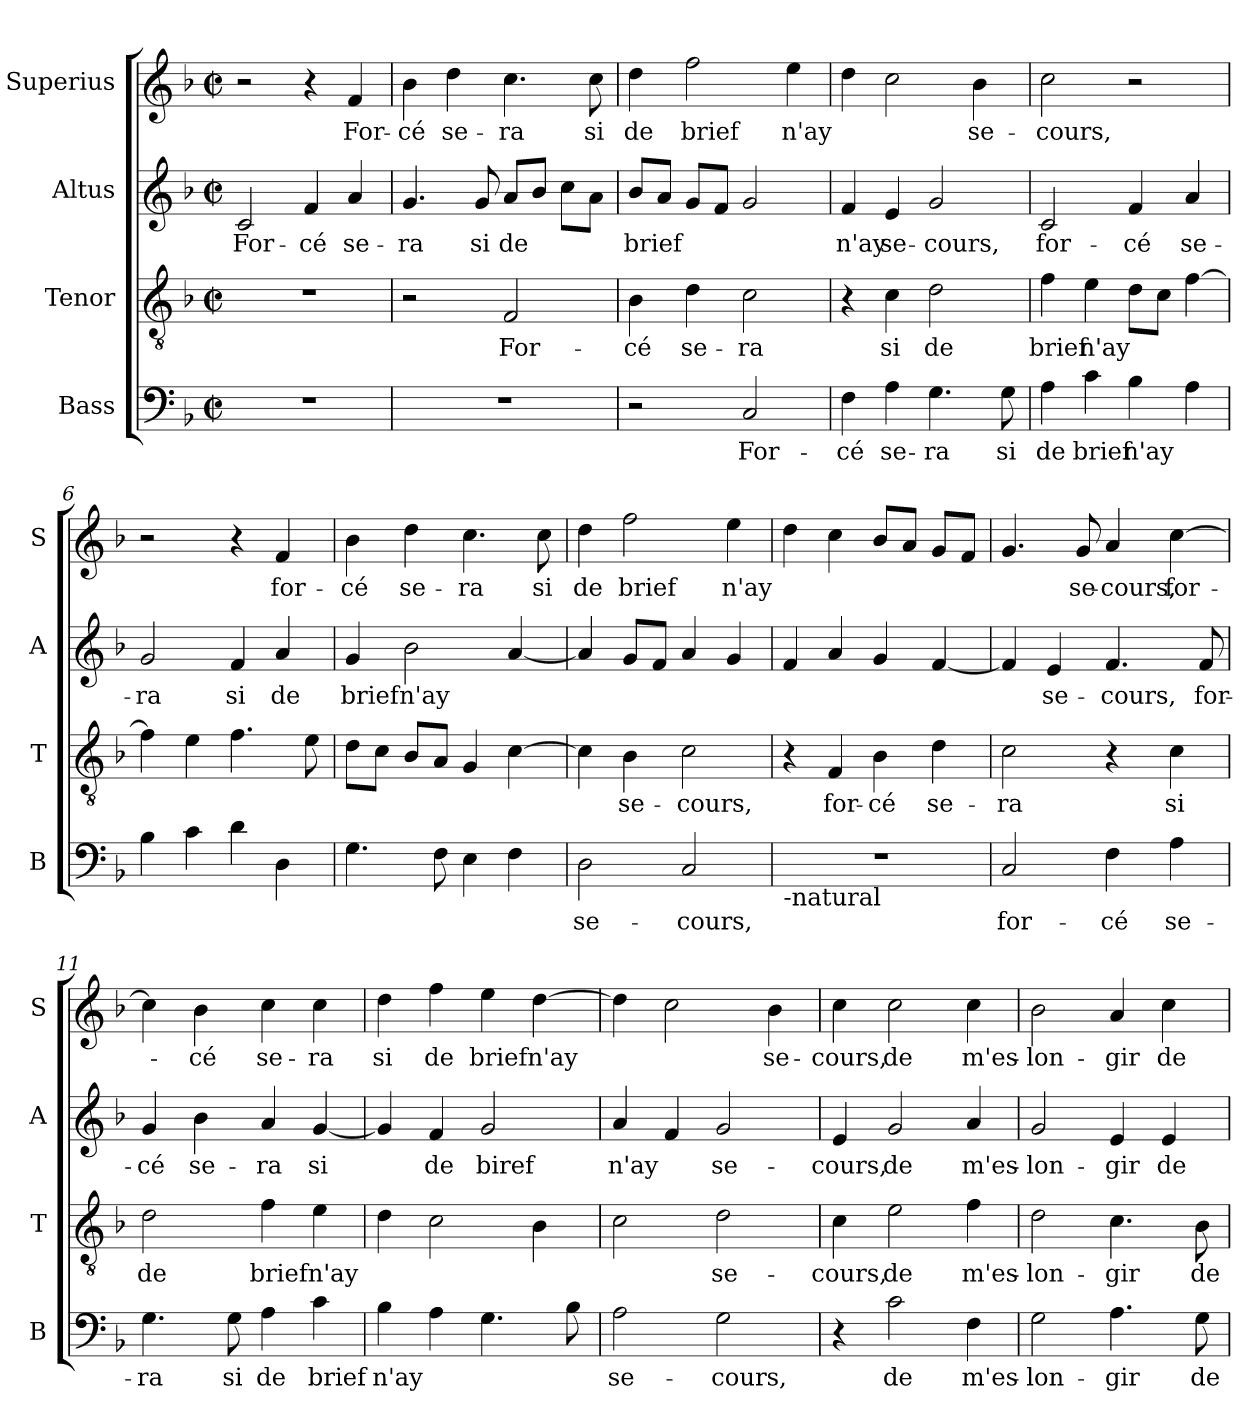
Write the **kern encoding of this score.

**kern	**text	**kern	**text	**kern	**text	**kern	**text
*part4	*part4	*part3	*part3	*part2	*part2	*part1	*part1
*staff4	*staff4	*staff3	*staff3	*staff2	*staff2	*staff1	*staff1
*I"Bass	*	*I"Tenor	*	*I"Altus	*	*I"Superius	*
*I'B	*	*I'T	*	*I'A	*	*I'S	*
*clefF4	*	*clefGv2	*	*clefG2	*	*clefG2	*
*k[b-]	*	*k[b-]	*	*k[b-]	*	*k[b-]	*
*F:	*	*F:	*	*F:	*	*F:	*
*M2/2	*	*M2/2	*	*M2/2	*	*M2/2	*
*met(c|)	*	*met(c|)	*	*met(c|)	*	*met(c|)	*
=1	=1	=1	=1	=1	=1	=1	=1
1r	.	1r	.	2c/	For-	2r	.
.	.	.	.	4f/	-cé	4r	.
.	.	.	.	4a/	se-	4f/	For-
=2	=2	=2	=2	=2	=2	=2	=2
1r	.	2r	.	4.g/	-ra	4b-\	-cé
.	.	.	.	.	.	4dd\	se-
.	.	.	.	8g/	si	.	.
.	.	2F/	For-	8a/L	de	4.cc\	-ra
.	.	.	.	8b-/J	.	.	.
.	.	.	.	8cc\L	.	.	.
.	.	.	.	8a\J	.	8cc\	si
=3	=3	=3	=3	=3	=3	=3	=3
2r	.	4B-\	-cé	8b-/L	brief	4dd\	de
.	.	.	.	8a/J	.	.	.
.	.	4d\	se-	8g/L	.	2ff\	brief
.	.	.	.	8f/J	.	.	.
2C/	For-	2c\	-ra	2g/	.	.	.
.	.	.	.	.	.	4ee\	n'ay
=4	=4	=4	=4	=4	=4	=4	=4
4F\	-cé	4r	.	4f/	n'ay	4dd\	.
4A\	se-	4c\	si	4e/	se-	2cc\	.
4.G\	-ra	2d\	de	2g/	-cours,	.	.
.	.	.	.	.	.	4b-\	se-
8G\	si	.	.	.	.	.	.
=5	=5	=5	=5	=5	=5	=5	=5
4A\	de	4f\	brief	2c/	for-	2cc\	-cours,
4c\	brief	4e\	n'ay	.	.	.	.
4B-\	n'ay	8d\L	.	4f/	-cé	2r	.
.	.	8c\J	.	.	.	.	.
4A\	.	[4f\	.	4a/	se-	.	.
!!LO:LB:g=z
=6	=6	=6	=6	=6	=6	=6	=6
4B-\	.	4f\]	.	2g/	-ra	2r	.
4c\	.	4e\	.	.	.	.	.
4d\	.	4.f\	.	4f/	si	4r	.
4D\	.	.	.	4a/	de	4f/	for-
.	.	8e\	.	.	.	.	.
=7	=7	=7	=7	=7	=7	=7	=7
4.G\	.	8d\L	.	4g/	brief	4b-\	-cé
.	.	8c\J	.	.	.	.	.
.	.	8B-/L	.	2b-\	n'ay	4dd\	se-
8F\	.	8A/J	.	.	.	.	.
4E\	.	4G/	.	.	.	4.cc\	-ra
4F\	.	[4c\	.	[4a/	.	.	.
.	.	.	.	.	.	8cc\	si
=8	=8	=8	=8	=8	=8	=8	=8
2D\	se-	4c\]	.	4a/]	.	4dd\	de
.	.	4B-\	se-	8g/L	.	2ff\	brief
.	.	.	.	8f/J	.	.	.
2C/	-cours,	2c\	-cours,	4a/	.	.	.
.	.	.	.	4g/	.	4ee\	n'ay
=9	=9	=9	=9	=9	=9	=9	=9
!LO:TX:b:t=-natural	!	!	!	!	!	!	!
1r	.	4r	.	4f/	.	4dd\	.
.	.	4F/	for-	4a/	.	4cc\	.
.	.	4B-\	-cé	4g/	.	8b-/L	.
.	.	.	.	.	.	8a/J	.
.	.	4d\	se-	[4f/	.	8g/L	.
.	.	.	.	.	.	8f/J	.
=10	=10	=10	=10	=10	=10	=10	=10
2C/	for-	2c\	-ra	4f/]	.	4.g/	.
.	.	.	.	4e/	se-	.	.
.	.	.	.	.	.	8g/	se-
4F\	-cé	4r	.	4.f/	-cours,	4a/	-cours,
4A\	se-	4c\	si	.	.	[4cc\	for-
.	.	.	.	8f/	for-	.	.
!!LO:LB:g=z
=11	=11	=11	=11	=11	=11	=11	=11
4.G\	-ra	2d\	de	4g/	-cé	4cc\]	.
.	.	.	.	4b-\	se-	4b-\	-cé
8G\	si	.	.	.	.	.	.
4A\	de	4f\	brief	4a/	-ra	4cc\	se-
4c\	brief	4e\	n'ay	[4g/	si	4cc\	-ra
=12	=12	=12	=12	=12	=12	=12	=12
4B-\	n'ay	4d\	.	4g/]	.	4dd\	si
4A\	.	2c\	.	4f/	de	4ff\	de
4.G\	.	.	.	2g/	biref	4ee\	brief
.	.	4B-\	.	.	.	[4dd\	n'ay
8B-\	.	.	.	.	.	.	.
=13	=13	=13	=13	=13	=13	=13	=13
2A\	se-	2c\	.	4a/	n'ay	4dd\]	.
.	.	.	.	4f/	.	2cc\	.
2G\	-cours,	2d\	se-	2g/	se-	.	.
.	.	.	.	.	.	4b-\	se-
=14	=14	=14	=14	=14	=14	=14	=14
4r	.	4c\	-cours,	4e/	-cours,	4cc\	-cours,
2c\	de	2e\	de	2g/	de	2cc\	de
4F\	m'es-	4f\	m'es-	4a/	m'es-	4cc\	m'es-
=15	=15	=15	=15	=15	=15	=15	=15
2G\	-lon-	2d\	-lon-	2g/	-lon-	2b-\	-lon-
4.A\	-gir	4.c\	-gir	4e/	-gir	4a/	-gir
.	.	.	.	4e/	de	4cc\	de
8G\	de	8B-\	de	.	.	.	.
=	=	=	=	=	=	=	=
*-	*-	*-	*-	*-	*-	*-	*-
